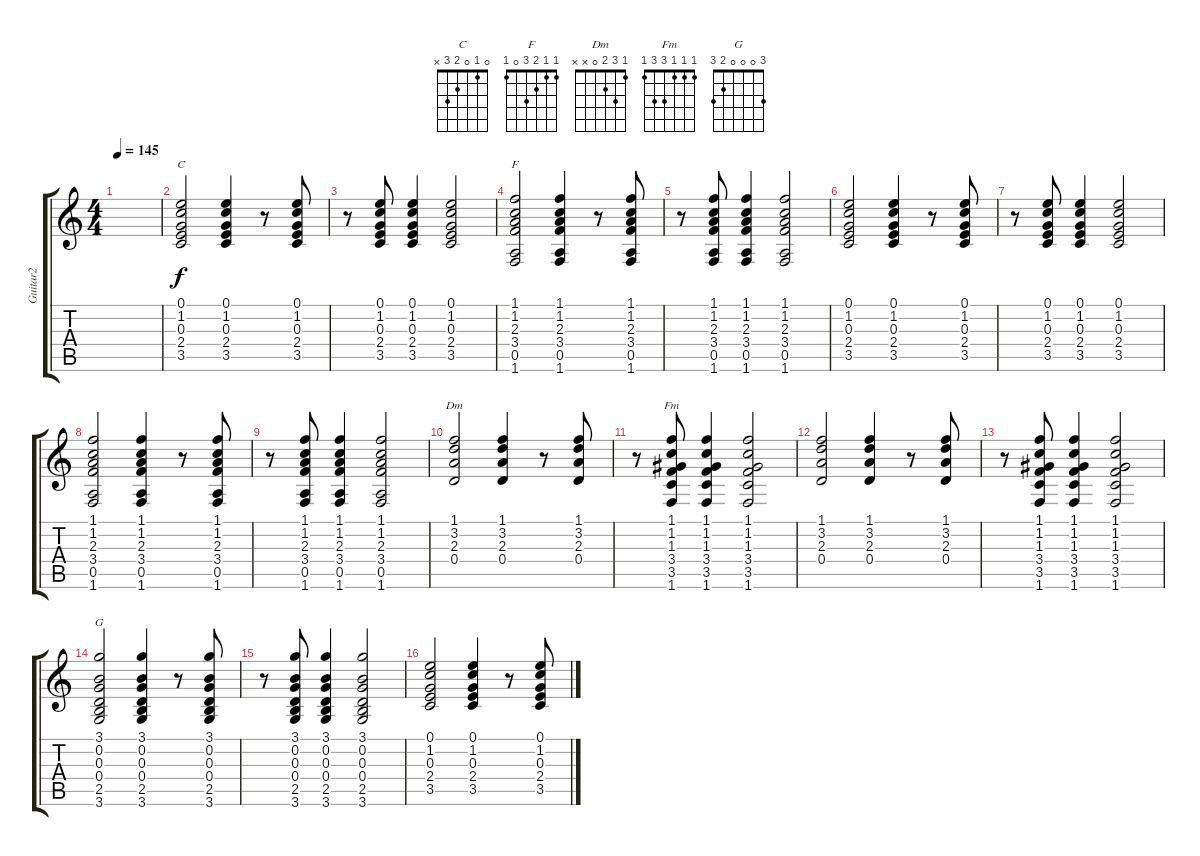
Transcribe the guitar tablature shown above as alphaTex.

\track ("Guitar2" "Guitar2") {instrument acousticguitarsteel}
\staff {score tabs}
\tuning (E4 B3 G3 D3 A2 E2) {hide}
\chord ("C" 0 1 0 2 3 x)
\chord ("F" 1 1 2 3 0 1)
\chord ("Dm" 1 3 2 0 x x)
\chord ("Fm" 1 1 1 3 3 1)
\chord ("G" 3 0 0 0 2 3)
\ts (4 4)
\tempo 145
\clef g2
\ks c
|
(0.1 1.2 0.3 2.4 3.5).2{ch "C"} (0.1 1.2 0.3 2.4 3.5).4 r.8 (0.1 1.2 0.3 2.4 3.5).8 |
r.8 (0.1 1.2 0.3 2.4 3.5).8 (0.1 1.2 0.3 2.4 3.5).4 (0.1 1.2 0.3 2.4 3.5).2 |
(1.1 1.2 2.3 3.4 0.5 1.6).2{ch "F"} (1.1 1.2 2.3 3.4 0.5 1.6).4 r.8 (1.1 1.2 2.3 3.4 0.5 1.6).8 |
r.8 (1.1 1.2 2.3 3.4 0.5 1.6).8 (1.1 1.2 2.3 3.4 0.5 1.6).4 (1.1 1.2 2.3 3.4 0.5 1.6).2 |
(0.1 1.2 0.3 2.4 3.5).2 (0.1 1.2 0.3 2.4 3.5).4 r.8 (0.1 1.2 0.3 2.4 3.5).8 |
r.8 (0.1 1.2 0.3 2.4 3.5).8 (0.1 1.2 0.3 2.4 3.5).4 (0.1 1.2 0.3 2.4 3.5).2 |
(1.1 1.2 2.3 3.4 0.5 1.6).2 (1.1 1.2 2.3 3.4 0.5 1.6).4 r.8 (1.1 1.2 2.3 3.4 0.5 1.6).8 |
r.8 (1.1 1.2 2.3 3.4 0.5 1.6).8 (1.1 1.2 2.3 3.4 0.5 1.6).4 (1.1 1.2 2.3 3.4 0.5 1.6).2 |
(1.1 3.2 2.3 0.4).2{ch "Dm"} (1.1 3.2 2.3 0.4).4 r.8 (1.1 3.2 2.3 0.4).8 |
r.8 (1.1 1.2 1.3 3.4 3.5 1.6).8{ch "Fm"} (1.1 1.2 1.3 3.4 3.5 1.6).4 (1.1 1.2 1.3 3.4 3.5 1.6).2 |
(1.1 3.2 2.3 0.4).2 (1.1 3.2 2.3 0.4).4 r.8 (1.1 3.2 2.3 0.4).8 |
r.8 (1.1 1.2 1.3 3.4 3.5 1.6).8 (1.1 1.2 1.3 3.4 3.5 1.6).4 (1.1 1.2 1.3 3.4 3.5 1.6).2 |
(3.1 0.2 0.3 0.4 2.5 3.6).2{ch "G"} (3.1 0.2 0.3 0.4 2.5 3.6).4 r.8 (3.1 0.2 0.3 0.4 2.5 3.6).8 |
r.8 (3.1 0.2 0.3 0.4 2.5 3.6).8 (3.1 0.2 0.3 0.4 2.5 3.6).4 (3.1 0.2 0.3 0.4 2.5 3.6).2 |
(0.1 1.2 0.3 2.4 3.5).2 (0.1 1.2 0.3 2.4 3.5).4 r.8 (0.1 1.2 0.3 2.4 3.5).8
